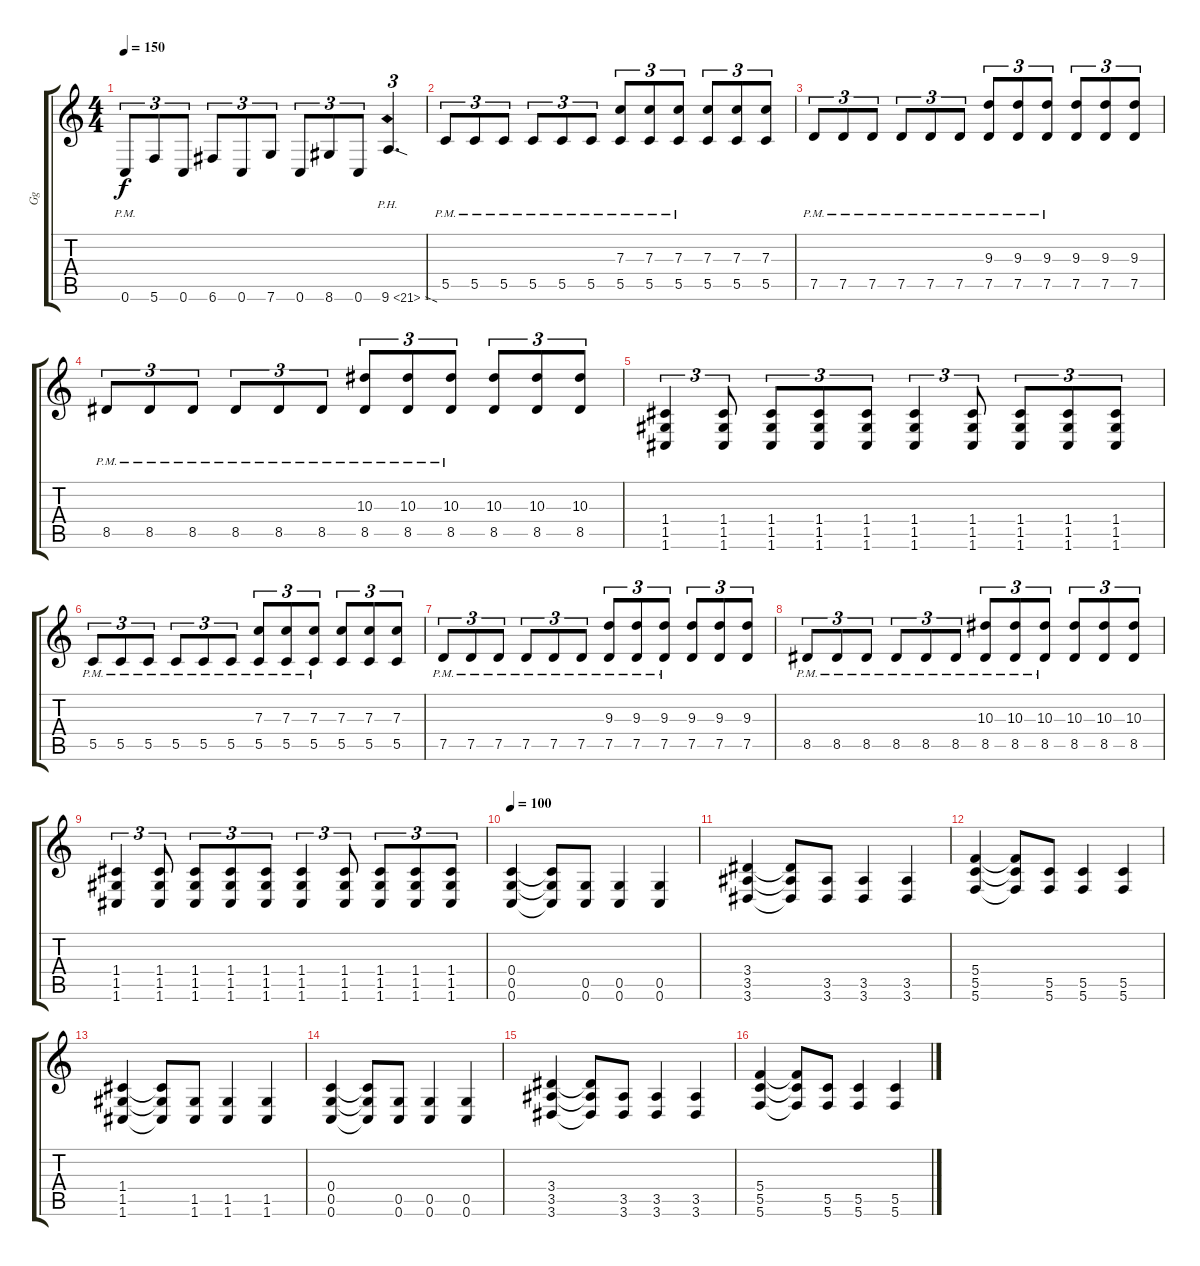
\track ("Gg" "Gg") {instrument distortionguitar}
\staff {score tabs}
\tuning (D4 A3 F3 C3 G2 C2) {hide}
\ts (4 4)
\tempo 150
\clef g2
\ks c
0.6{pm}.8{tu (3 2) dy f} 5.6.8{tu (3 2)} 0.6.8{tu (3 2)} 6.6.8{tu (3 2)} 0.6.8{tu (3 2)} 7.6.8{tu (3 2)} 0.6.8{tu (3 2)} 8.6.8{tu (3 2)} 0.6.8{tu (3 2)} 9.6{ph 12 sod}.4{d tu (3 2)} |
5.5{pm}.8{tu (3 2)} 5.5{pm}.8{tu (3 2)} 5.5{pm}.8{tu (3 2)} 5.5{pm}.8{tu (3 2)} 5.5{pm}.8{tu (3 2)} 5.5{pm}.8{tu (3 2)} (7.3{pm} 5.5{pm}).8{tu (3 2)} (7.3{pm} 5.5{pm}).8{tu (3 2)} (7.3{pm} 5.5{pm}).8{tu (3 2)} (7.3 5.5).8{tu (3 2)} (7.3 5.5).8{tu (3 2)} (7.3 5.5).8{tu (3 2)} |
7.5{pm}.8{tu (3 2)} 7.5{pm}.8{tu (3 2)} 7.5{pm}.8{tu (3 2)} 7.5{pm}.8{tu (3 2)} 7.5{pm}.8{tu (3 2)} 7.5{pm}.8{tu (3 2)} (9.3{pm} 7.5{pm}).8{tu (3 2)} (9.3{pm} 7.5{pm}).8{tu (3 2)} (9.3{pm} 7.5{pm}).8{tu (3 2)} (9.3 7.5).8{tu (3 2)} (9.3 7.5).8{tu (3 2)} (9.3 7.5).8{tu (3 2)} |
8.5{pm}.8{tu (3 2)} 8.5{pm}.8{tu (3 2)} 8.5{pm}.8{tu (3 2)} 8.5{pm}.8{tu (3 2)} 8.5{pm}.8{tu (3 2)} 8.5{pm}.8{tu (3 2)} (10.3{pm} 8.5{pm}).8{tu (3 2)} (10.3{pm} 8.5{pm}).8{tu (3 2)} (10.3{pm} 8.5{pm}).8{tu (3 2)} (10.3 8.5).8{tu (3 2)} (10.3 8.5).8{tu (3 2)} (10.3 8.5).8{tu (3 2)} |
(1.4 1.5 1.6).4{tu (3 2)} (1.4 1.5 1.6).8{tu (3 2)} (1.4 1.5 1.6).8{tu (3 2)} (1.4 1.5 1.6).8{tu (3 2)} (1.4 1.5 1.6).8{tu (3 2)} (1.4 1.5 1.6).4{tu (3 2)} (1.4 1.5 1.6).8{tu (3 2)} (1.4 1.5 1.6).8{tu (3 2)} (1.4 1.5 1.6).8{tu (3 2)} (1.4 1.5 1.6).8{tu (3 2)} |
5.5{pm}.8{tu (3 2)} 5.5{pm}.8{tu (3 2)} 5.5{pm}.8{tu (3 2)} 5.5{pm}.8{tu (3 2)} 5.5{pm}.8{tu (3 2)} 5.5{pm}.8{tu (3 2)} (7.3{pm} 5.5{pm}).8{tu (3 2)} (7.3{pm} 5.5{pm}).8{tu (3 2)} (7.3{pm} 5.5{pm}).8{tu (3 2)} (7.3 5.5).8{tu (3 2)} (7.3 5.5).8{tu (3 2)} (7.3 5.5).8{tu (3 2)} |
7.5{pm}.8{tu (3 2)} 7.5{pm}.8{tu (3 2)} 7.5{pm}.8{tu (3 2)} 7.5{pm}.8{tu (3 2)} 7.5{pm}.8{tu (3 2)} 7.5{pm}.8{tu (3 2)} (9.3{pm} 7.5{pm}).8{tu (3 2)} (9.3{pm} 7.5{pm}).8{tu (3 2)} (9.3{pm} 7.5{pm}).8{tu (3 2)} (9.3 7.5).8{tu (3 2)} (9.3 7.5).8{tu (3 2)} (9.3 7.5).8{tu (3 2)} |
8.5{pm}.8{tu (3 2)} 8.5{pm}.8{tu (3 2)} 8.5{pm}.8{tu (3 2)} 8.5{pm}.8{tu (3 2)} 8.5{pm}.8{tu (3 2)} 8.5{pm}.8{tu (3 2)} (10.3{pm} 8.5{pm}).8{tu (3 2)} (10.3{pm} 8.5{pm}).8{tu (3 2)} (10.3{pm} 8.5{pm}).8{tu (3 2)} (10.3 8.5).8{tu (3 2)} (10.3 8.5).8{tu (3 2)} (10.3 8.5).8{tu (3 2)} |
(1.4 1.5 1.6).4{tu (3 2)} (1.4 1.5 1.6).8{tu (3 2)} (1.4 1.5 1.6).8{tu (3 2)} (1.4 1.5 1.6).8{tu (3 2)} (1.4 1.5 1.6).8{tu (3 2)} (1.4 1.5 1.6).4{tu (3 2)} (1.4 1.5 1.6).8{tu (3 2)} (1.4 1.5 1.6).8{tu (3 2)} (1.4 1.5 1.6).8{tu (3 2)} (1.4 1.5 1.6).8{tu (3 2)} |
\tempo 100
(0.4 0.5 0.6).4 (0.4{t} 0.5{t} 0.6{t}).8 (0.5 0.6).8 (0.5 0.6).4 (0.5 0.6).4 |
(3.4 3.5 3.6).4 (3.4{t} 3.5{t} 3.6{t}).8 (3.5 3.6).8 (3.5 3.6).4 (3.5 3.6).4 |
(5.4 5.5 5.6).4 (5.4{t} 5.5{t} 5.6{t}).8 (5.5 5.6).8 (5.5 5.6).4 (5.5 5.6).4 |
(1.4 1.5 1.6).4 (1.4{t} 1.5{t} 1.6{t}).8 (1.5 1.6).8 (1.5 1.6).4 (1.5 1.6).4 |
(0.4 0.5 0.6).4 (0.4{t} 0.5{t} 0.6{t}).8 (0.5 0.6).8 (0.5 0.6).4 (0.5 0.6).4 |
(3.4 3.5 3.6).4 (3.4{t} 3.5{t} 3.6{t}).8 (3.5 3.6).8 (3.5 3.6).4 (3.5 3.6).4 |
(5.4 5.5 5.6).4 (5.4{t} 5.5{t} 5.6{t}).8 (5.5 5.6).8 (5.5 5.6).4 (5.5 5.6).4
